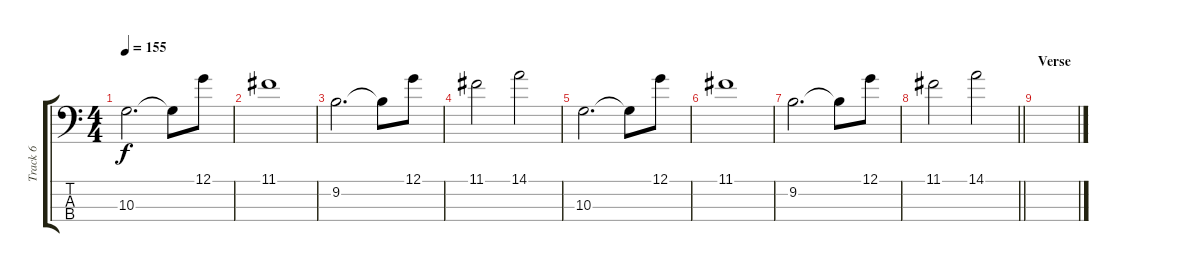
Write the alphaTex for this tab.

\track ("Track 6" "Track 6") {instrument electricbassfinger}
\staff {score tabs}
\tuning (G2 D2 A1 E1) {hide}
\ts (4 4)
\tempo 155
\clef f4
\ks c
10.3.2{d dy f} 10.3{t}.8 12.1.8 |
11.1.1 |
9.2.2{d} 9.2{t}.8 12.1.8 |
11.1.2 14.1.2 |
10.3.2{d} 10.3{t}.8 12.1.8 |
11.1.1 |
9.2.2{d} 9.2{t}.8 12.1.8 |
\barLineRight lightlight
11.1.2 14.1.2 |
\section ("" "Verse")
